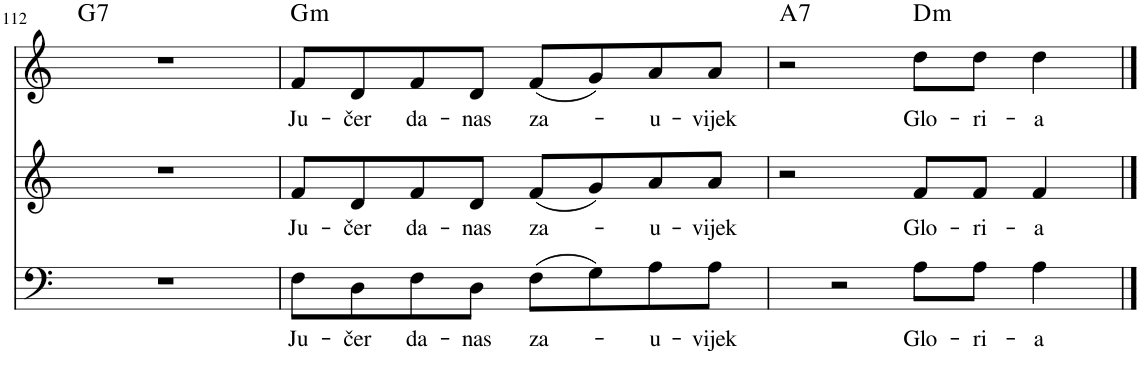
**kern	**text	**kern	**text	**kern	**text	**harte
*part1	*part1	*part1	*part1	*part1	*part1	*part1
*staff3	*staff3	*staff2	*staff2	*staff1	*staff1	*
*I"Piano	*	*	*	*	*	*
*I'Pno.	*	*	*	*	*	*
!!LO:PB:g=z
*clefF4	*	*clefG2	*	*clefG2	*	*
*k[]	*	*k[]	*	*k[]	*	*
*M4/4	*	*M4/4	*	*M4/4	*	*
=112	=112	=112	=112	=112	=112	=112
!	!	!	!	!	!	!LO:H:kt=7
1r	.	1r	.	1r	.	G:7
=113	=113	=113	=113	=113	=113	=113
!	!LO:LY:b	!	!LO:LY:b	!	!LO:LY:b	!LO:H:kt=m
8F\L	Ju-	8f/L	Ju-	8f/L	Ju-	G:min
!	!LO:LY:b	!	!LO:LY:b	!	!LO:LY:b	!
8D\	-čer	8d/	-čer	8d/	-čer	.
!	!LO:LY:b	!	!LO:LY:b	!	!LO:LY:b	!
8F\	da-	8f/	da-	8f/	da-	.
!	!LO:LY:b	!	!LO:LY:b	!	!LO:LY:b	!
8D\J	-nas	8d/J	-nas	8d/J	-nas	.
!	!LO:LY:b	!	!LO:LY:b	!	!LO:LY:b	!
8F\L	za-	8f/L	za-	(8f/L	za-	.
8G\	.	8g/	.	8g/)	.	.
!	!LO:LY:b	!	!LO:LY:b	!	!LO:LY:b	!
8A\	-u-	8a/	-u-	8a/	-u-	.
!	!LO:LY:b	!	!LO:LY:b	!	!LO:LY:b	!
8A\J	-vijek	8a/J	-vijek	8a/J	-vijek	.
=114	=114	=114	=114	=114	=114	=114
!	!	!	!	!	!	!LO:H:kt=7
2r	.	2r	.	2r	.	A:7
!	!LO:LY:b	!	!LO:LY:b	!	!LO:LY:b	!LO:H:kt=m
8A\L	Glo-	8f/L	Glo-	8dd\L	Glo-	D:min
!	!LO:LY:b	!	!LO:LY:b	!	!LO:LY:b	!
8A\J	-ri-	8f/J	-ri-	8dd\J	-ri-	.
!	!LO:LY:b	!	!LO:LY:b	!	!LO:LY:b	!
4A\	-a	4f/	-a	4dd\	-a	.
==	==	==	==	==	==	==
*-	*-	*-	*-	*-	*-	*-
